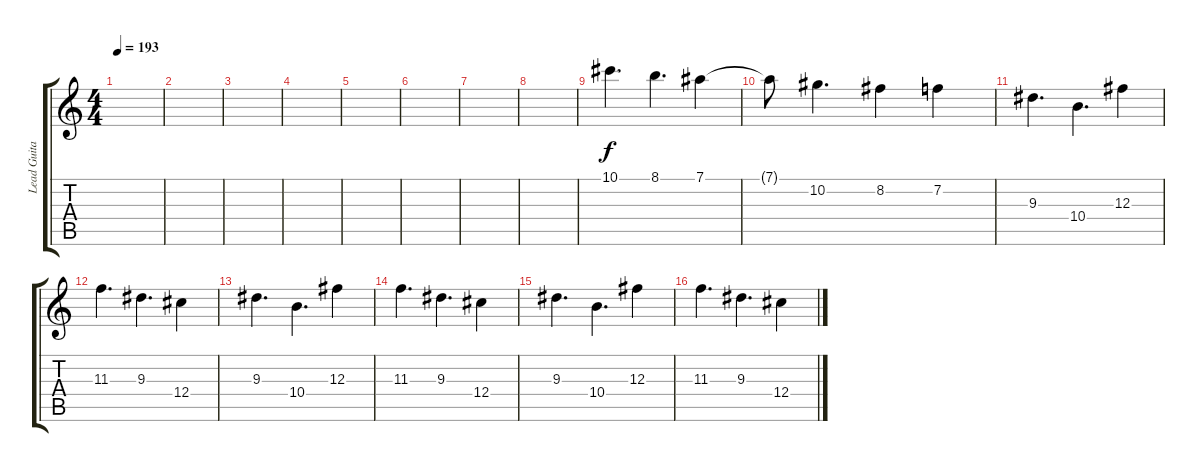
\track ("Lead Guitar2 " "Lead Guita") {instrument distortionguitar}
\staff {score tabs}
\tuning (Eb4 Bb3 Gb3 Db3 Ab2 Eb2) {hide}
\ts (4 4)
\tempo 193
\clef g2
\ks c
|
|
|
|
|
|
|
|
10.1.4{d} 8.1.4{d} 7.1.4 |
7.1{t}.8 10.2.4{d} 8.2.4 7.2.4 |
9.3.4{d} 10.4.4{d} 12.3.4 |
11.3.4{d} 9.3.4{d} 12.4.4 |
9.3.4{d} 10.4.4{d} 12.3.4 |
11.3.4{d} 9.3.4{d} 12.4.4 |
9.3.4{d} 10.4.4{d} 12.3.4 |
11.3.4{d} 9.3.4{d} 12.4.4
